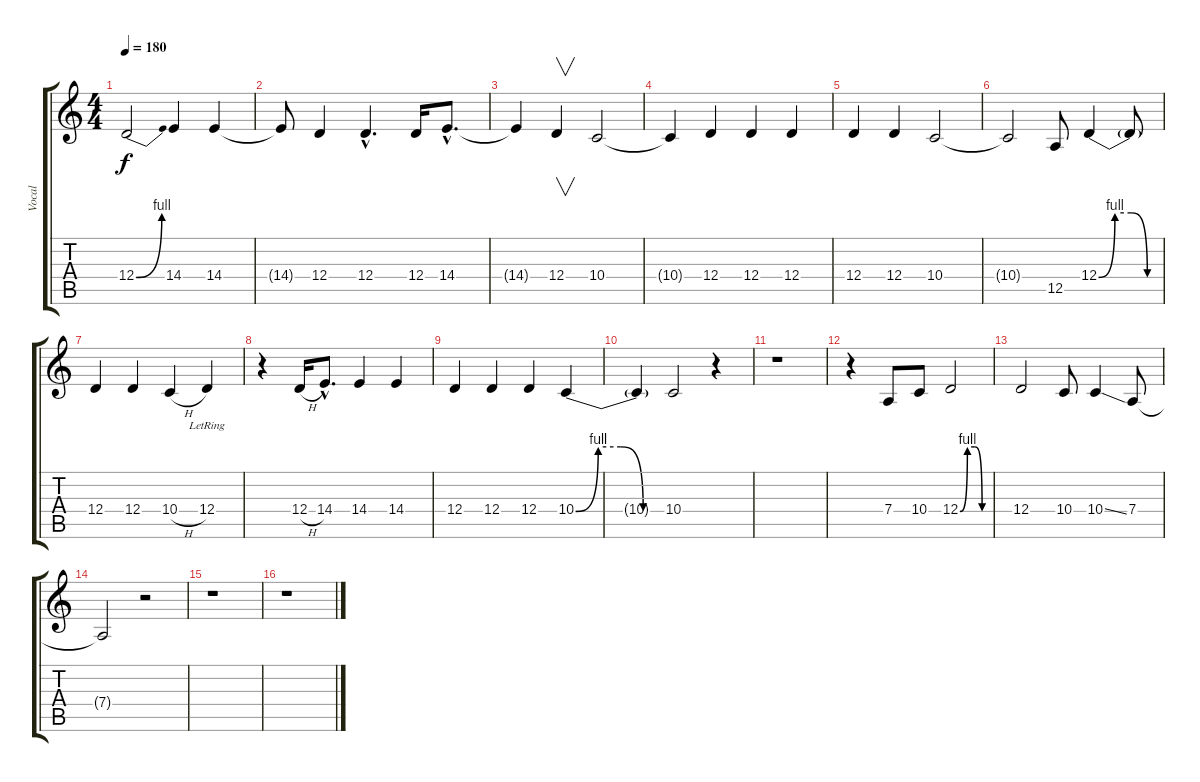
\track ("Vocal" "Vocal") {instrument lead2sawtooth}
\staff {score tabs}
\tuning (E4 B3 G3 D3 A2 E2) {hide}
\ts (4 4)
\tempo 180
\clef g2
\ks c
12.4{be (bend 0 0 60 4)}.2{dy f} 14.4.4 14.4.4 |
14.4{t}.8 12.4.4 12.4{hac}.4{d} 12.4.16 14.4{hac}.8{d} |
14.4{t}.4 12.4.4{v} 10.4.2 |
10.4{t}.4 12.4.4 12.4.4 12.4.4 |
12.4.4 12.4.4 10.4.2 |
10.4{t}.2 12.5.8 12.4{be (custom 0 0 15 4 30 4 45 0 60 0)}.4 12.4{t}.8 |
12.4.4 12.4.4 10.4{h}.4 12.4{lr}.4 |
r.4 12.4{h}.16 14.4{hac}.8{d} 14.4.4 14.4.4 |
12.4.4 12.4.4 12.4.4 10.4{be (custom 0 0 15 4 30 4 45 0 60 0)}.4 |
10.4{t}.4 10.4.2 r.4 |
r.1 |
r.4 7.4.8 10.4.8 12.4{be (custom 0 0 15 4 30 4 45 0 60 0)}.2 |
12.4.2 10.4.8 10.4{ss}.4 7.4.8 |
7.4{t}.2 r.2 |
r.1 |
r.1
